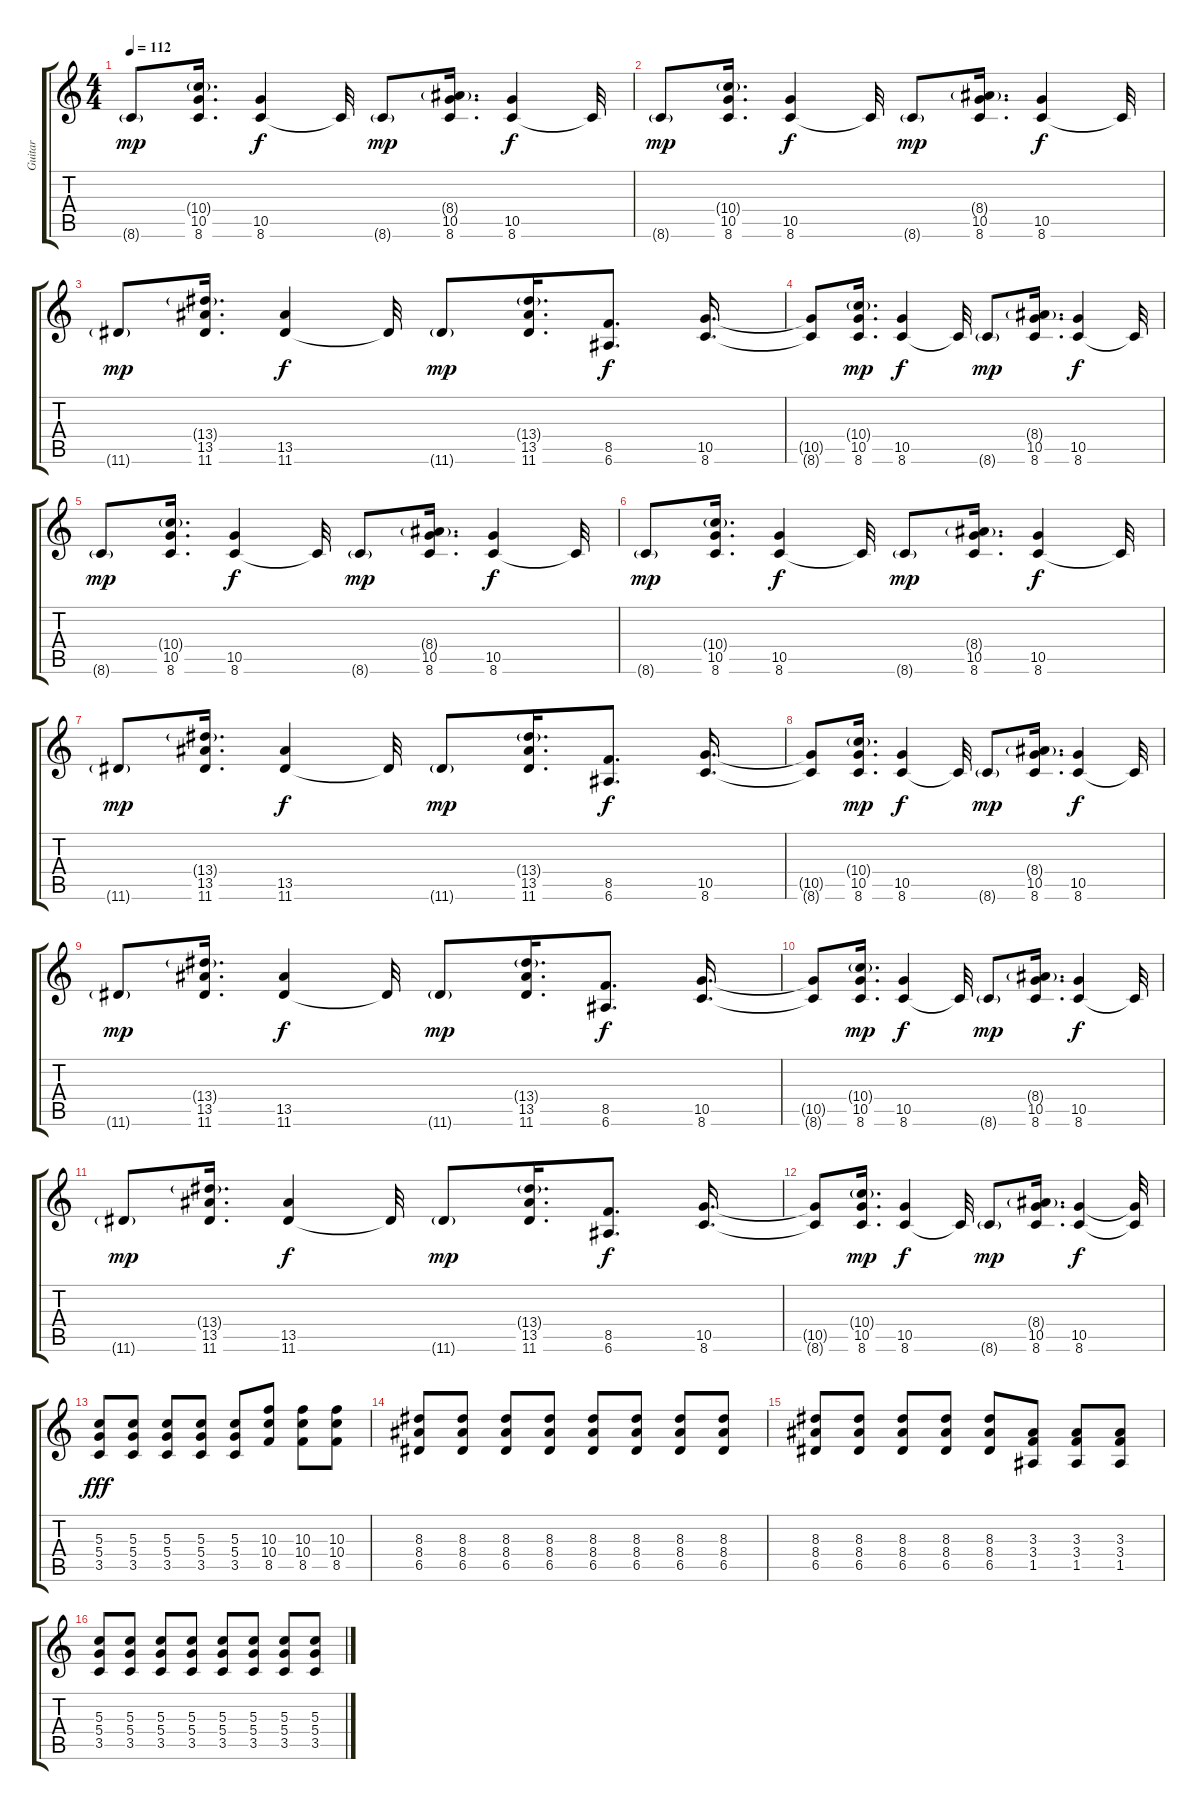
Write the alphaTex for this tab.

\track ("Guitar" "Guitar") {instrument acousticguitarnylon}
\staff {score tabs}
\tuning (E4 B3 G3 D3 A2 E2) {hide}
\ts (4 4)
\tempo 112
\clef g2
\ks c
8.6{g}.8{dy mp} (10.4{g} 10.5 8.6).16{d} (10.5 8.6).4{dy f} 8.6{t}.32 8.6{g}.8{dy mp} (8.4{g} 10.5 8.6).16{d} (10.5 8.6).4{dy f} 8.6{t}.32 |
8.6{g}.8{dy mp} (10.4{g} 10.5 8.6).16{d} (10.5 8.6).4{dy f} 8.6{t}.32 8.6{g}.8{dy mp} (8.4{g} 10.5 8.6).16{d} (10.5 8.6).4{dy f} 8.6{t}.32 |
11.6{g}.8{dy mp} (13.4{g} 13.5 11.6).16{d} (13.5 11.6).4{dy f} 11.6{t}.32 11.6{g}.8{dy mp} (13.4{g} 13.5 11.6).16{d} (8.5 6.6).8{d dy f} (10.5 8.6).16{d} |
(10.5{t} 8.6{t}).8 (10.4{g} 10.5 8.6).16{d dy mp} (10.5 8.6).4{dy f} 8.6{t}.32 8.6{g}.8{dy mp} (8.4{g} 10.5 8.6).16{d} (10.5 8.6).4{dy f} 8.6{t}.32 |
8.6{g}.8{dy mp} (10.4{g} 10.5 8.6).16{d} (10.5 8.6).4{dy f} 8.6{t}.32 8.6{g}.8{dy mp} (8.4{g} 10.5 8.6).16{d} (10.5 8.6).4{dy f} 8.6{t}.32 |
8.6{g}.8{dy mp} (10.4{g} 10.5 8.6).16{d} (10.5 8.6).4{dy f} 8.6{t}.32 8.6{g}.8{dy mp} (8.4{g} 10.5 8.6).16{d} (10.5 8.6).4{dy f} 8.6{t}.32 |
11.6{g}.8{dy mp} (13.4{g} 13.5 11.6).16{d} (13.5 11.6).4{dy f} 11.6{t}.32 11.6{g}.8{dy mp} (13.4{g} 13.5 11.6).16{d} (8.5 6.6).8{d dy f} (10.5 8.6).16{d} |
(10.5{t} 8.6{t}).8 (10.4{g} 10.5 8.6).16{d dy mp} (10.5 8.6).4{dy f} 8.6{t}.32 8.6{g}.8{dy mp} (8.4{g} 10.5 8.6).16{d} (10.5 8.6).4{dy f} 8.6{t}.32 |
11.6{g}.8{dy mp} (13.4{g} 13.5 11.6).16{d} (13.5 11.6).4{dy f} 11.6{t}.32 11.6{g}.8{dy mp} (13.4{g} 13.5 11.6).16{d} (8.5 6.6).8{d dy f} (10.5 8.6).16{d} |
(10.5{t} 8.6{t}).8 (10.4{g} 10.5 8.6).16{d dy mp} (10.5 8.6).4{dy f} 8.6{t}.32 8.6{g}.8{dy mp} (8.4{g} 10.5 8.6).16{d} (10.5 8.6).4{dy f} 8.6{t}.32 |
11.6{g}.8{dy mp} (13.4{g} 13.5 11.6).16{d} (13.5 11.6).4{dy f} 11.6{t}.32 11.6{g}.8{dy mp} (13.4{g} 13.5 11.6).16{d} (8.5 6.6).8{d dy f} (10.5 8.6).16{d} |
(10.5{t} 8.6{t}).8 (10.4{g} 10.5 8.6).16{d dy mp} (10.5 8.6).4{dy f} 8.6{t}.32 8.6{g}.8{dy mp} (8.4{g} 10.5 8.6).16{d} (10.5 8.6).4{dy f} (10.5{t} 8.6{t}).32 |
(5.3 5.4 3.5).8{dy fff volume 11} (5.3 5.4 3.5).8 (5.3 5.4 3.5).8 (5.3 5.4 3.5).8 (5.3 5.4 3.5).8 (10.3 10.4 8.5).8 (10.3 10.4 8.5).8 (10.3 10.4 8.5).8 |
(8.3 8.4 6.5).8 (8.3 8.4 6.5).8 (8.3 8.4 6.5).8 (8.3 8.4 6.5).8 (8.3 8.4 6.5).8 (8.3 8.4 6.5).8 (8.3 8.4 6.5).8 (8.3 8.4 6.5).8 |
(8.3 8.4 6.5).8 (8.3 8.4 6.5).8 (8.3 8.4 6.5).8 (8.3 8.4 6.5).8 (8.3 8.4 6.5).8 (3.3 3.4 1.5).8 (3.3 3.4 1.5).8 (3.3 3.4 1.5).8 |
(5.3 5.4 3.5).8 (5.3 5.4 3.5).8 (5.3 5.4 3.5).8 (5.3 5.4 3.5).8 (5.3 5.4 3.5).8 (5.3 5.4 3.5).8 (5.3 5.4 3.5).8 (5.3 5.4 3.5).8
